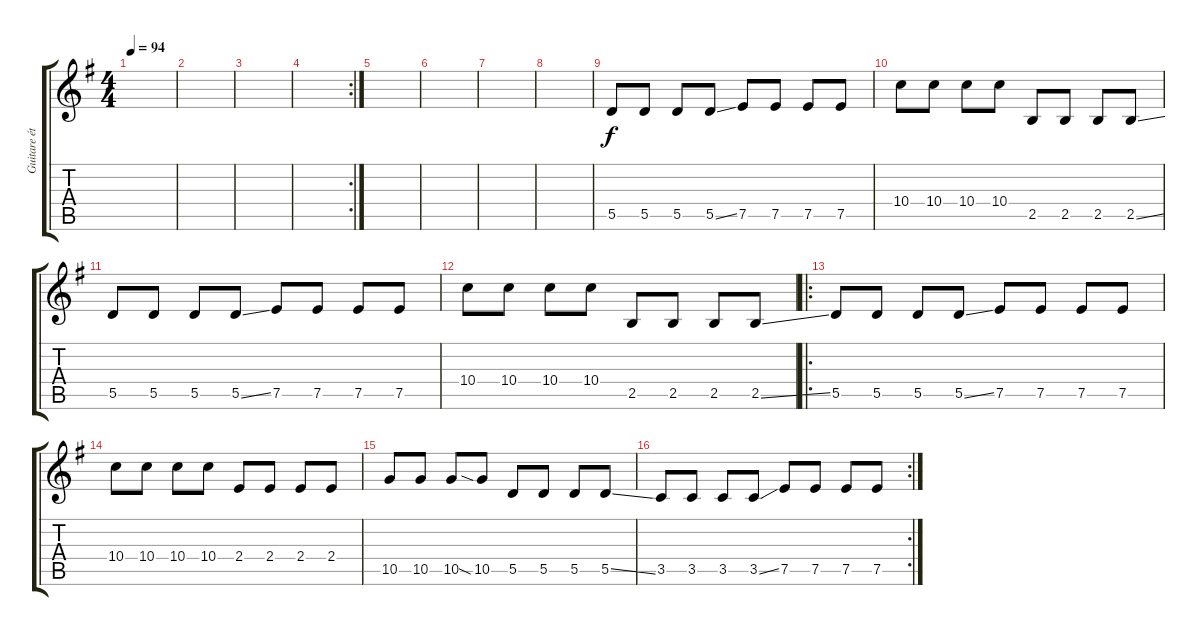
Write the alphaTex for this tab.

\track ("Guitare étouffée" "Guitare ét") {instrument electricguitarmuted}
\staff {score tabs}
\tuning (E4 B3 G3 D3 A2 D2) {hide}
\ts (4 4)
\tempo 94
\clef g2
\ks g
|
|
|
\rc 2
|
|
|
|
|
5.5.8 5.5.8 5.5.8 5.5{ss}.8 7.5.8 7.5.8 7.5.8 7.5.8 |
10.4.8 10.4.8 10.4.8 10.4.8 2.5.8 2.5.8 2.5.8 2.5{ss}.8 |
5.5.8 5.5.8 5.5.8 5.5{ss}.8 7.5.8 7.5.8 7.5.8 7.5.8 |
10.4.8 10.4.8 10.4.8 10.4.8 2.5.8 2.5.8 2.5.8 2.5{ss}.8 |
\ro
5.5.8 5.5.8 5.5.8 5.5{ss}.8 7.5.8 7.5.8 7.5.8 7.5.8 |
10.4.8 10.4.8 10.4.8 10.4.8 2.4.8 2.4.8 2.4.8 2.4.8 |
10.5.8 10.5.8 10.5.8 10.5{sia}.8 5.5.8 5.5.8 5.5.8 5.5{ss}.8 |
\rc 2
3.5.8 3.5.8 3.5.8 3.5{ss}.8 7.5.8 7.5.8 7.5.8 7.5.8
